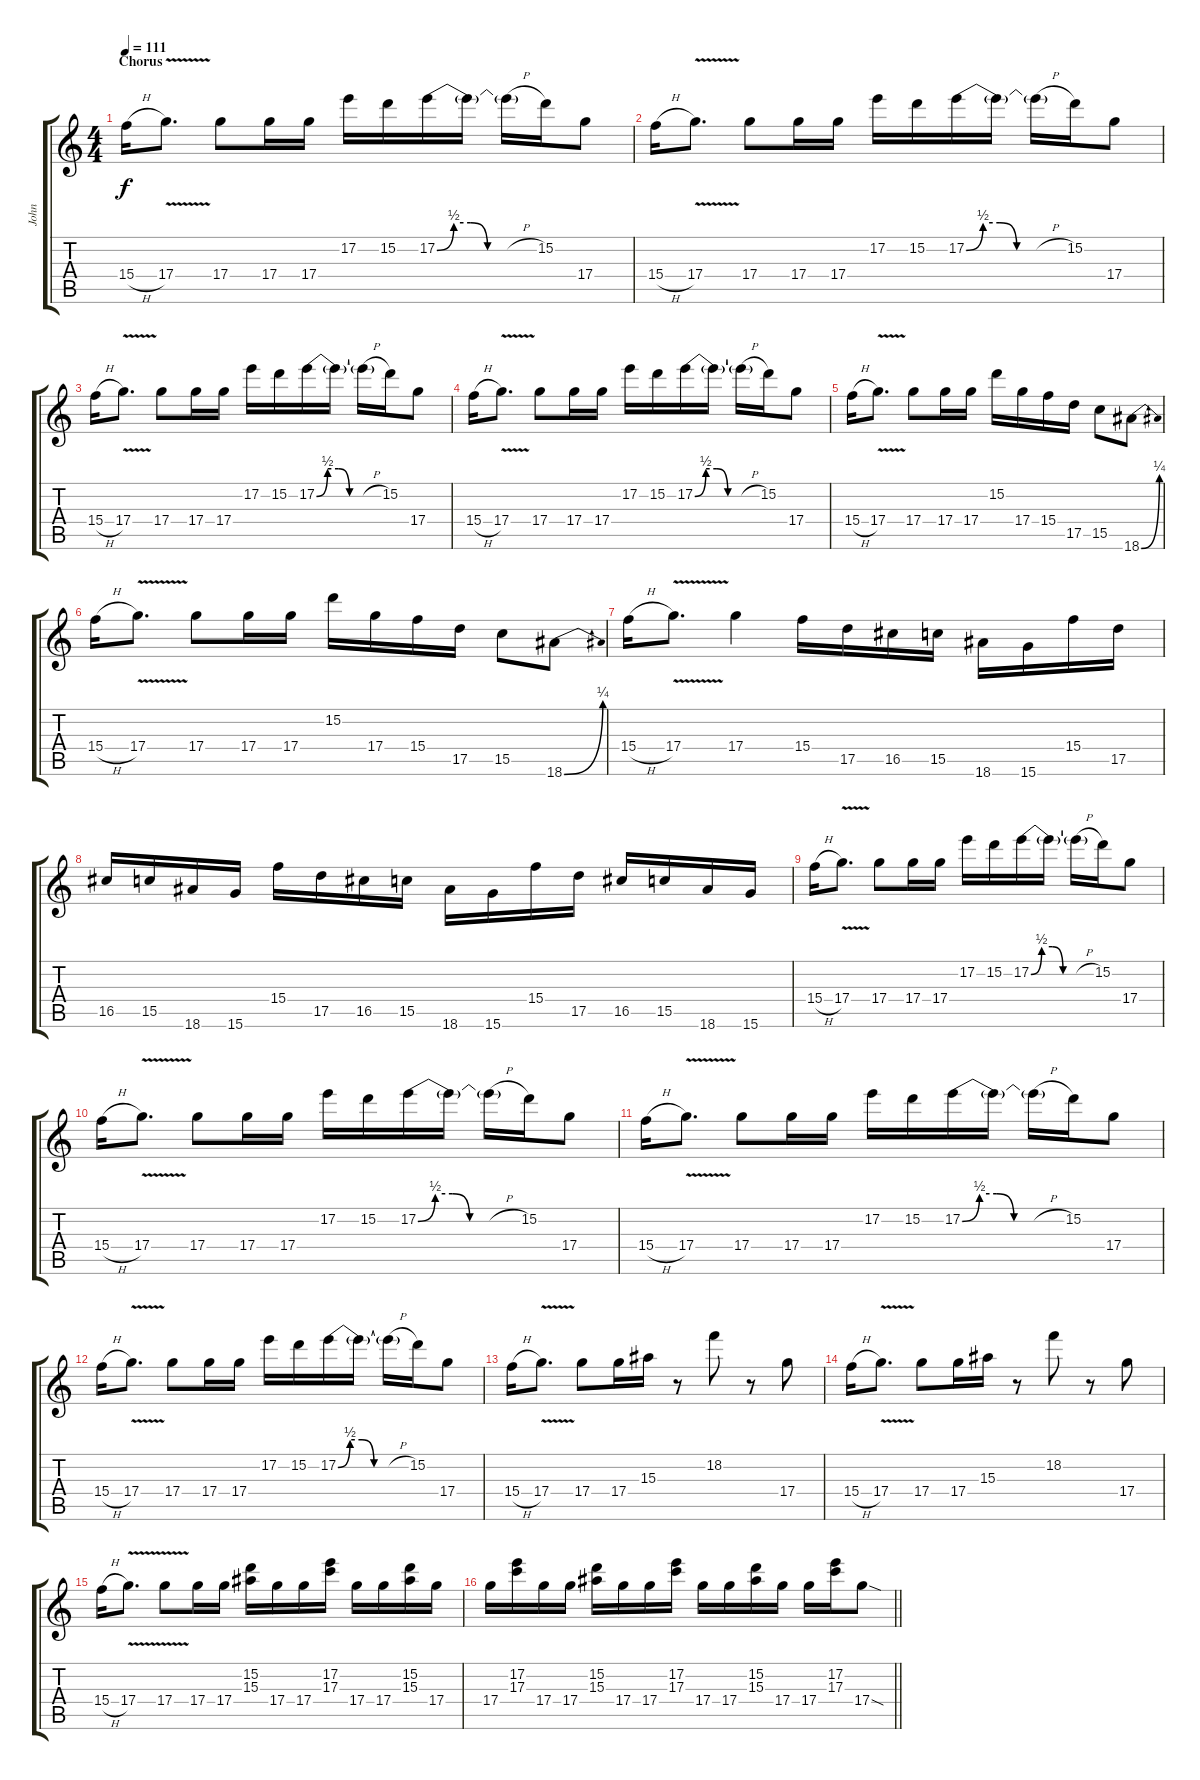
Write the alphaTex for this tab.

\track ("John" "John") {instrument electricguitarclean}
\staff {score tabs}
\tuning (E4 B3 G3 D3 A2 E2) {hide}
\ts (4 4)
\section ("" "Chorus")
\tempo 111
\clef g2
\ks c
15.4{h}.16{dy f volume 10 instrument distortionguitar} 17.4{v}.8{d} 17.4.8 17.4.16 17.4.16 17.2.16 15.2.16 17.2{be (custom 0 0 10 2 20 2 30 0 60 0)}.16 17.2{t}.16 17.2{h t}.16 15.2.16 17.4.8 |
15.4{h}.16 17.4{v}.8{d} 17.4.8 17.4.16 17.4.16 17.2.16 15.2.16 17.2{be (custom 0 0 10 2 20 2 30 0 60 0)}.16 17.2{t}.16 17.2{h t}.16 15.2.16 17.4.8 |
15.4{h}.16 17.4{v}.8{d} 17.4.8 17.4.16 17.4.16 17.2.16 15.2.16 17.2{be (custom 0 0 10 2 20 2 30 0 60 0)}.16 17.2{t}.16 17.2{h t}.16 15.2.16 17.4.8 |
15.4{h}.16 17.4{v}.8{d} 17.4.8 17.4.16 17.4.16 17.2.16 15.2.16 17.2{be (custom 0 0 10 2 20 2 30 0 60 0)}.16 17.2{t}.16 17.2{h t}.16 15.2.16 17.4.8 |
15.4{h}.16 17.4{v}.8{d} 17.4.8 17.4.16 17.4.16 15.2.16 17.4.16 15.4.16 17.5.16 15.5.8 18.6{be (bend 0 0 60 1)}.8 |
15.4{h}.16 17.4{v}.8{d} 17.4.8 17.4.16 17.4.16 15.2.16 17.4.16 15.4.16 17.5.16 15.5.8 18.6{be (bend 0 0 60 1)}.8 |
15.4{h}.16 17.4{v}.8{d} 17.4.4 15.4.16 17.5.16 16.5.16 15.5.16 18.6.16 15.6.16 15.4.16 17.5.16 |
16.5.16 15.5.16 18.6.16 15.6.16 15.4.16 17.5.16 16.5.16 15.5.16 18.6.16 15.6.16 15.4.16 17.5.16 16.5.16 15.5.16 18.6.16 15.6.16 |
15.4{h}.16 17.4{v}.8{d} 17.4.8 17.4.16 17.4.16 17.2.16 15.2.16 17.2{be (custom 0 0 10 2 20 2 30 0 60 0)}.16 17.2{t}.16 17.2{h t}.16 15.2.16 17.4.8 |
15.4{h}.16 17.4{v}.8{d} 17.4.8 17.4.16 17.4.16 17.2.16 15.2.16 17.2{be (custom 0 0 10 2 20 2 30 0 60 0)}.16 17.2{t}.16 17.2{h t}.16 15.2.16 17.4.8 |
15.4{h}.16 17.4{v}.8{d} 17.4.8 17.4.16 17.4.16 17.2.16 15.2.16 17.2{be (custom 0 0 10 2 20 2 30 0 60 0)}.16 17.2{t}.16 17.2{h t}.16 15.2.16 17.4.8 |
15.4{h}.16 17.4{v}.8{d} 17.4.8 17.4.16 17.4.16 17.2.16 15.2.16 17.2{be (custom 0 0 10 2 20 2 30 0 60 0)}.16 17.2{t}.16 17.2{h t}.16 15.2.16 17.4.8 |
15.4{h}.16 17.4{v}.8{d} 17.4.8 17.4.16 15.3.16 r.8 18.2.8 r.8 17.4.8 |
15.4{h}.16 17.4{v}.8{d} 17.4.8 17.4.16 15.3.16 r.8 18.2.8 r.8 17.4.8 |
15.4{h}.16 17.4{v}.8{d} 17.4{v}.8 17.4.16 17.4.16 (15.2 15.3).16 17.4.16 17.4.16 (17.2 17.3).16 17.4.16 17.4.16 (15.2 15.3).16 17.4.16 |
\barLineRight lightlight
17.4.16 (17.2 17.3).16 17.4.16 17.4.16 (15.2 15.3).16 17.4.16 17.4.16 (17.2 17.3).16 17.4.16 17.4.16 (15.2 15.3).16 17.4.16 17.4.16 (17.2 17.3).16 17.4{sod}.8
